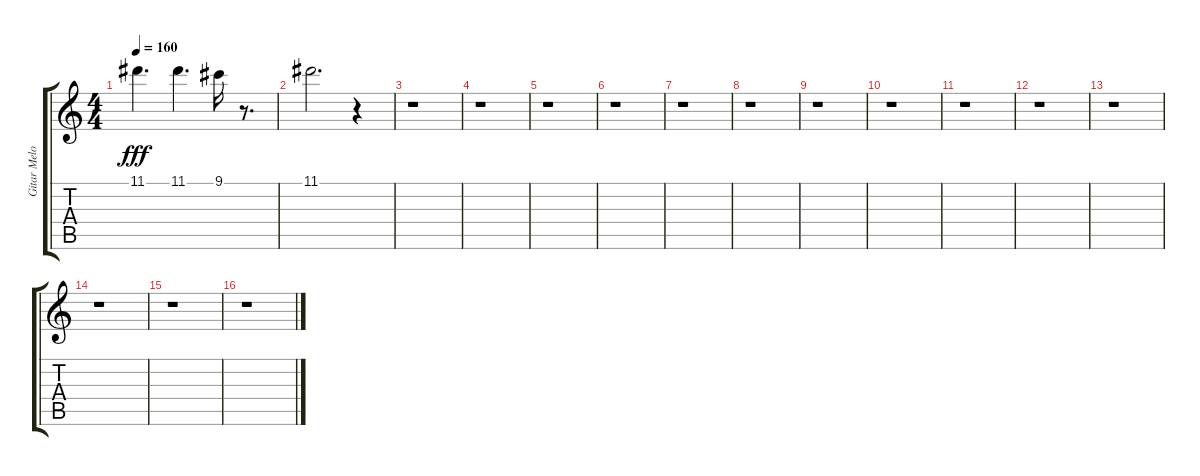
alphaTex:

\track ("Gitar Melo" "Gitar Melo") {instrument acousticguitarsteel}
\staff {score tabs}
\tuning (E4 B3 G3 D3 A2 E2) {hide}
\ts (4 4)
\tempo 160
\clef g2
\ks c
11.1.4{d dy fff} 11.1.4{d} 9.1.16 r.8{d} |
11.1.2{d} r.4 |
r.1 |
r.1 |
r.1 |
r.1 |
r.1 |
r.1 |
r.1 |
r.1 |
r.1 |
r.1 |
r.1 |
r.1 |
r.1 |
r.1
